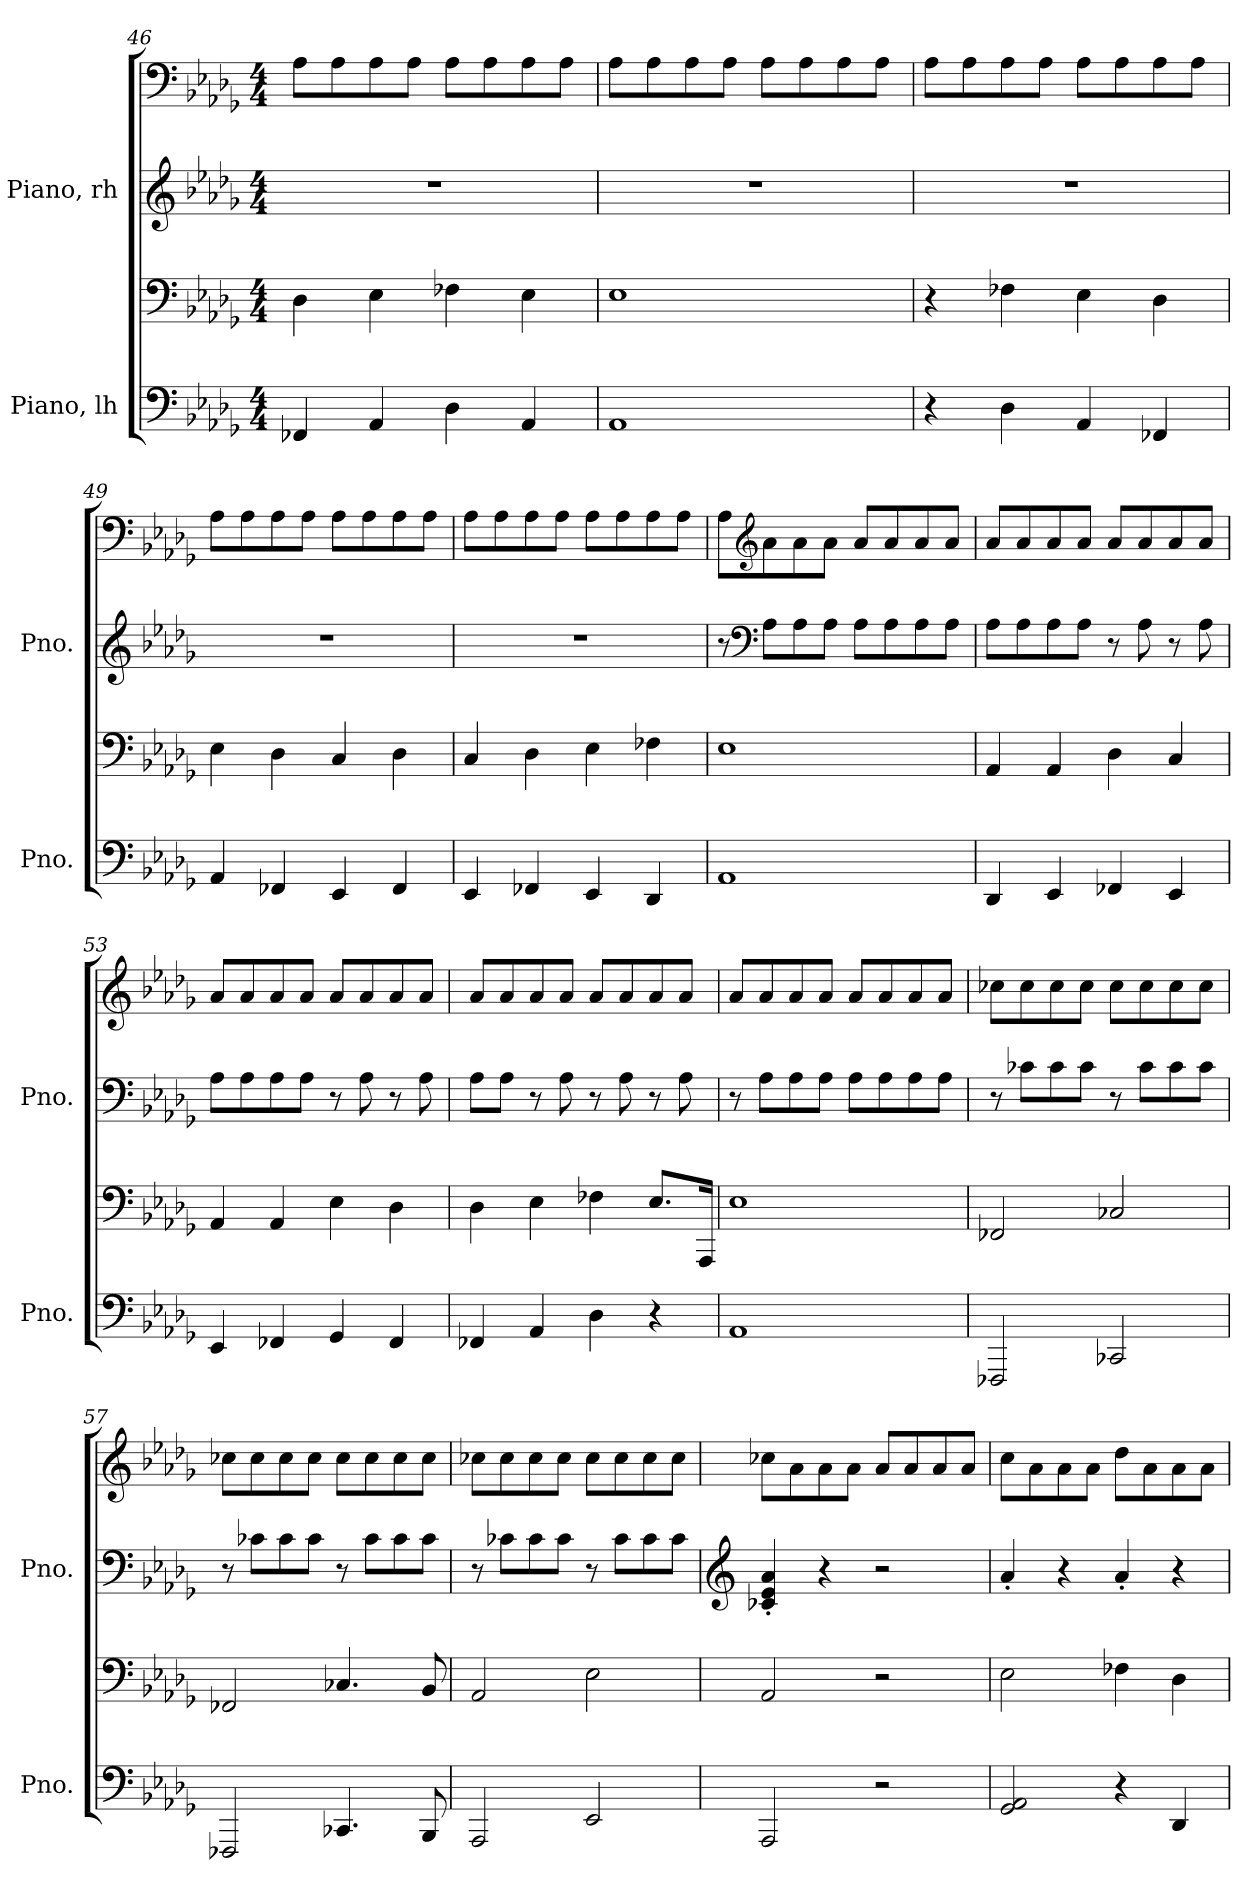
**kern	**kern	**kern	**kern
*part2	*part2	*part1	*part1
*staff4	*staff3	*staff2	*staff1
*I"Piano, lh	*	*I"Piano, rh	*
*I'Pno.	*	*I'Pno.	*
*clefF4	*clefF4	*clefG2	*clefF4
*k[b-e-a-d-g-]	*k[b-e-a-d-g-]	*k[b-e-a-d-g-]	*k[b-e-a-d-g-]
*M4/4	*M4/4	*M4/4	*M4/4
=46	=46	=46	=46
4FF-X/	4D-\	1r	8A-\L
.	.	.	8A-\
4AA-/	4E-\	.	8A-\
.	.	.	8A-\J
4D-\	4F-X\	.	8A-\L
.	.	.	8A-\
4AA-/	4E-\	.	8A-\
.	.	.	8A-\J
!!LO:LB:g=z
=47	=47	=47	=47
1AA-	1E-	1r	8A-\L
.	.	.	8A-\
.	.	.	8A-\
.	.	.	8A-\J
.	.	.	8A-\L
.	.	.	8A-\
.	.	.	8A-\
.	.	.	8A-\J
=48	=48	=48	=48
4r	4r	1r	8A-\L
.	.	.	8A-\
4D-\	4F-X\	.	8A-\
.	.	.	8A-\J
4AA-/	4E-\	.	8A-\L
.	.	.	8A-\
4FF-X/	4D-\	.	8A-\
.	.	.	8A-\J
=49	=49	=49	=49
4AA-/	4E-\	1r	8A-\L
.	.	.	8A-\
4FF-X/	4D-\	.	8A-\
.	.	.	8A-\J
4EE-/	4C/	.	8A-\L
.	.	.	8A-\
4FF-/	4D-\	.	8A-\
.	.	.	8A-\J
=50	=50	=50	=50
4EE-/	4C/	1r	8A-\L
.	.	.	8A-\
4FF-X/	4D-\	.	8A-\
.	.	.	8A-\J
4EE-/	4E-\	.	8A-\L
.	.	.	8A-\
4DD-/	4F-X\	.	8A-\
.	.	.	8A-\J
!!LO:PB:g=z
=51	=51	=51	=51
1AA-	1E-	8r	8A-\L
*	*	*clefF4	*clefG2
.	.	8A-\L	8a-\
.	.	8A-\	8a-\
.	.	8A-\J	8a-\J
.	.	8A-\L	8a-/L
.	.	8A-\	8a-/
.	.	8A-\	8a-/
.	.	8A-\J	8a-/J
=52	=52	=52	=52
4DD-/	4AA-/	8A-\L	8a-/L
.	.	8A-\	8a-/
4EE-/	4AA-/	8A-\	8a-/
.	.	8A-\J	8a-/J
4FF-X/	4D-\	8r	8a-/L
.	.	8A-\	8a-/
4EE-/	4C/	8r	8a-/
.	.	8A-\	8a-/J
=53	=53	=53	=53
4EE-/	4AA-/	8A-\L	8a-/L
.	.	8A-\	8a-/
4FF-X/	4AA-/	8A-\	8a-/
.	.	8A-\J	8a-/J
4GG-/	4E-\	8r	8a-/L
.	.	8A-\	8a-/
4FF-/	4D-\	8r	8a-/
.	.	8A-\	8a-/J
=54	=54	=54	=54
4FF-X/	4D-\	8A-\L	8a-/L
.	.	8A-\J	8a-/
4AA-/	4E-\	8r	8a-/
.	.	8A-\	8a-/J
4D-\	4F-X\	8r	8a-/L
.	.	8A-\	8a-/
4r	8.E-/L	8r	8a-/
.	.	8A-\	8a-/J
.	16AAA-/Jk	.	.
!!LO:LB:g=z
=55	=55	=55	=55
1AA-	1E-	8r	8a-/L
.	.	8A-\L	8a-/
.	.	8A-\	8a-/
.	.	8A-\J	8a-/J
.	.	8A-\L	8a-/L
.	.	8A-\	8a-/
.	.	8A-\	8a-/
.	.	8A-\J	8a-/J
=56	=56	=56	=56
2FFF-X/	2FF-X/	8r	8cc-X\L
.	.	8c-X\L	8cc-\
.	.	8c-\	8cc-\
.	.	8c-\J	8cc-\J
2CC-X/	2C-X/	8r	8cc-\L
.	.	8c-\L	8cc-\
.	.	8c-\	8cc-\
.	.	8c-\J	8cc-\J
=57	=57	=57	=57
2FFF-X/	2FF-X/	8r	8cc-X\L
.	.	8c-X\L	8cc-\
.	.	8c-\	8cc-\
.	.	8c-\J	8cc-\J
4.CC-X/	4.C-X/	8r	8cc-\L
.	.	8c-\L	8cc-\
.	.	8c-\	8cc-\
8BBB-/	8BB-/	8c-\J	8cc-\J
!!LO:LB:g=z
=58	=58	=58	=58
2AAA-/	2AA-/	8r	8cc-X\L
.	.	8c-X\L	8cc-\
.	.	8c-\	8cc-\
.	.	8c-\J	8cc-\J
2EE-/	2E-\	8r	8cc-\L
.	.	8c-\L	8cc-\
.	.	8c-\	8cc-\
.	.	8c-\J	8cc-\J
=59	=59	=59	=59
*	*	*clefG2	*
2AAA-/	2AA-/	4c-X/' 4e-/' 4a-/'	8cc-X\L
.	.	.	8a-\
.	.	4r	8a-\
.	.	.	8a-\J
2r	2r	2r	8a-/L
.	.	.	8a-/
.	.	.	8a-/
.	.	.	8a-/J
=60	=60	=60	=60
2GG-/ 2AA-/	2E-\	4a-'/	8cc\L
.	.	.	8a-\
.	.	4r	8a-\
.	.	.	8a-\J
4r	4F-X\	4a-'/	8dd-\L
.	.	.	8a-\
4DD-/	4D-\	4r	8a-\
.	.	.	8a-\J
=	=	=	=
*-	*-	*-	*-
